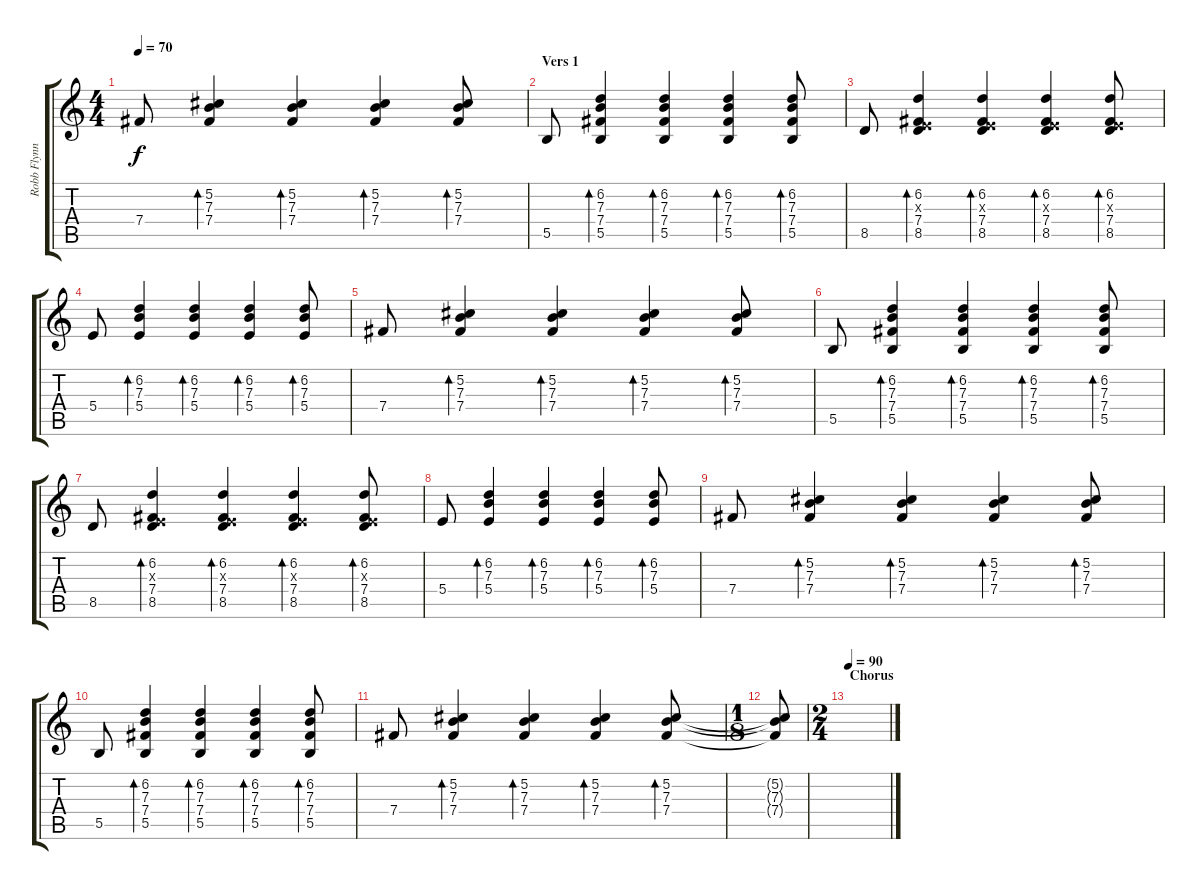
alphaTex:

\track ("Robb Flynn" "Robb Flynn") {instrument acousticguitarnylon}
\staff {score tabs}
\tuning (Db4 Ab3 E3 B2 Gb2 B1) {hide}
\ts (4 4)
\tempo 70
\clef g2
\ks c
7.4.8{dy f} (5.2 7.3 7.4).4{bd 120} (5.2 7.3 7.4).4{bd 120} (5.2 7.3 7.4).4{bd 120} (5.2 7.3 7.4).8{bd 30} |
\section ("" "Vers 1")
5.5.8 (6.2 7.3 7.4 5.5).4{bd 120} (6.2 7.3 7.4 5.5).4{bd 120} (6.2 7.3 7.4 5.5).4{bd 120} (6.2 7.3 7.4 5.5).8{bd 30} |
8.5.8 (6.2 0.3{x} 7.4 8.5).4{bd 120} (6.2 0.3{x} 7.4 8.5).4{bd 120} (6.2 0.3{x} 7.4 8.5).4{bd 120} (6.2 0.3{x} 7.4 8.5).8{bd 30} |
5.4.8 (6.2 7.3 5.4).4{bd 120} (6.2 7.3 5.4).4{bd 120} (6.2 7.3 5.4).4{bd 120} (6.2 7.3 5.4).8{bd 30} |
7.4.8 (5.2 7.3 7.4).4{bd 120} (5.2 7.3 7.4).4{bd 120} (5.2 7.3 7.4).4{bd 120} (5.2 7.3 7.4).8{bd 30} |
5.5.8 (6.2 7.3 7.4 5.5).4{bd 120} (6.2 7.3 7.4 5.5).4{bd 120} (6.2 7.3 7.4 5.5).4{bd 120} (6.2 7.3 7.4 5.5).8{bd 30} |
8.5.8 (6.2 0.3{x} 7.4 8.5).4{bd 120} (6.2 0.3{x} 7.4 8.5).4{bd 120} (6.2 0.3{x} 7.4 8.5).4{bd 120} (6.2 0.3{x} 7.4 8.5).8{bd 30} |
5.4.8 (6.2 7.3 5.4).4{bd 120} (6.2 7.3 5.4).4{bd 120} (6.2 7.3 5.4).4{bd 120} (6.2 7.3 5.4).8{bd 30} |
7.4.8 (5.2 7.3 7.4).4{bd 120} (5.2 7.3 7.4).4{bd 120} (5.2 7.3 7.4).4{bd 120} (5.2 7.3 7.4).8{bd 30} |
5.5.8{volume 8} (6.2 7.3 7.4 5.5).4{bd 120} (6.2 7.3 7.4 5.5).4{bd 120} (6.2 7.3 7.4 5.5).4{bd 120} (6.2 7.3 7.4 5.5).8{bd 30} |
7.4.8 (5.2 7.3 7.4).4{bd 120} (5.2 7.3 7.4).4{bd 120} (5.2 7.3 7.4).4{bd 120} (5.2 7.3 7.4).8{bd 30} |
\ts (1 8)
(5.2{t} 7.3{t} 7.4{t}).8 |
\ts (2 4)
\section ("" "Chorus")
\tempo 90
